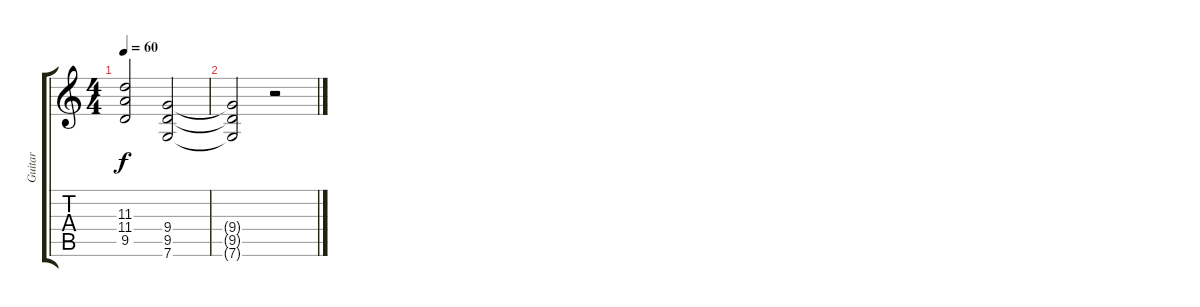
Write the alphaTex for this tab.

\track ("Guitar" "Guitar") {instrument distortionguitar}
\staff {score tabs}
\tuning (C4 G3 Eb3 Bb2 F2 C2) {hide}
\ts (4 4)
\tempo 60
\clef g2
\ks c
(11.3 11.4 9.5).2{dy f} (9.4 9.5 7.6).2 |
(9.4{t} 9.5{t} 7.6{t}).2 r.2
